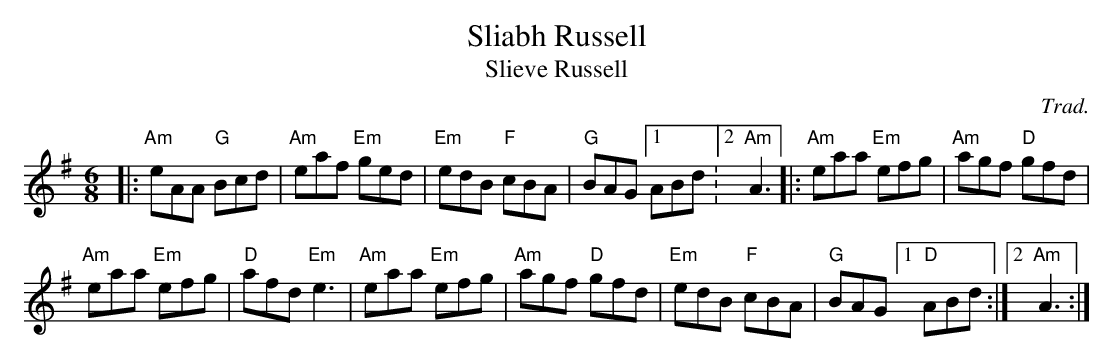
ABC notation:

X:1
T: Sliabh Russell
T: Slieve Russell
C: Trad.
M: 6/8
L: 1/8
K: A Dorian
|: "Am"eAA "G"Bcd | "Am"eaf "Em"ged |\
"Em"edB  "F"cBA | "G"BAG [1 ABd :[2 "Am"A3 |:\
"Am"eaa "Em"efg | "Am"agf "D"gfd |
"Am"eaa "Em"efg | "D"afd "Em"e3 |\
"Am"eaa "Em"efg | "Am"agf "D"gfd |\
"Em"edB  "F"cBA | "G"BAG [1 "D"ABd :|[2 "Am"A3 :|
